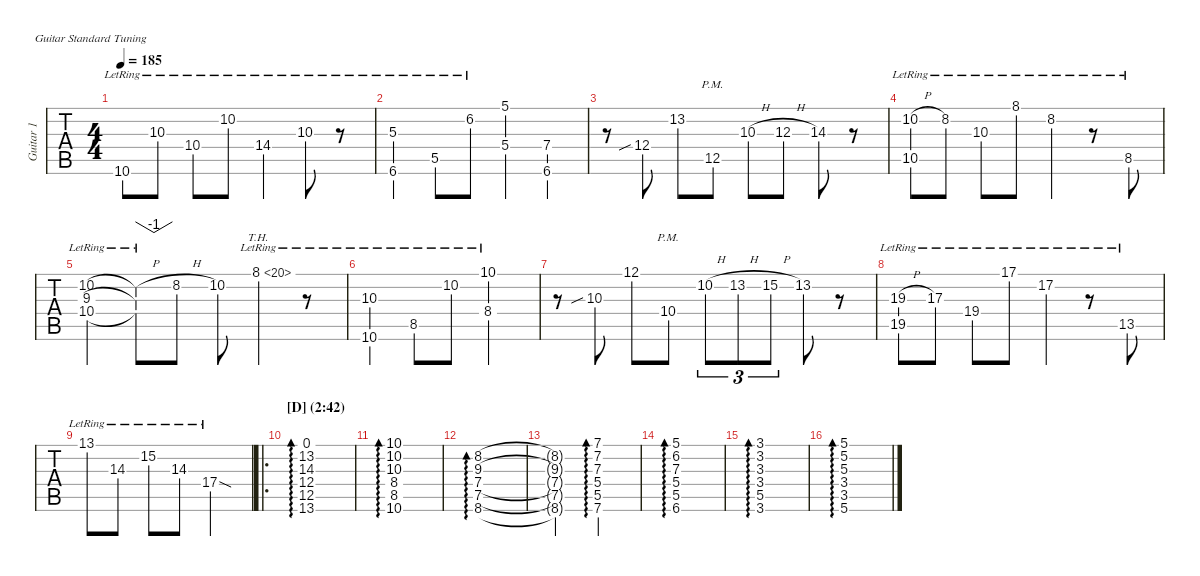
\defaultSystemsLayout 4
\hideDynamics
\bracketExtendMode nobrackets
\multiTrackTrackNamePolicy allsystems
\firstSystemTrackNameMode fullname
\otherSystemsTrackNameMode fullname
\otherSystemsTrackNameOrientation horizontal
\track ("Guitar 1" "Guitar 1") {instrument overdrivenguitar}
\staff {tabs}
\tuning (E4 B3 G3 D3 A2 E2)
\ts (4 4)
\scale
0.999336
\tempo 185
\accidentals auto
\clef g2
\ottava regular
\simile none
\ks c
10.6{lr}.8{dy mf} 10.3{lr}.8 10.4{lr}.8 10.2{lr}.8 14.4{lr}.4 10.3{lr}.8 r.8 |
\scale
0.997812 (6.6{lr acc #} 5.3).4 5.5{lr}.8 6.2{lr}.8 (5.1 5.4).4 (6.6{acc #} 7.4).4 |
\scale
1.00352 r.8 12.4{sib}.8 13.2.8 12.5{pm}.8 10.3{h}.8 12.3{h}.8 14.3.8 r.8 |
\scale
0.999336 (10.5{lr} 10.2{h lr}).8 8.2{lr}.8 10.3{lr}.8 8.1{lr}.8 8.2{lr}.4 r.8 8.5{lr}.8 |
\scale
0.999336 (10.4{lr} 9.3{lr} 10.2).4 (10.4{lr t} 9.3{lr t} 10.2{h t}).8{tbe (dip default 0 0 4.8 -4 5.3999999999999995 -4 10.799999999999999 0)} 8.2{h}.8 10.2.8 8.1{th 12 lr}.4 r.8 |
\scale
1.00808 (10.6{lr} 10.3{lr}).4 8.5{lr}.8 10.2{lr}.8 (10.1{lr} 8.4{lr acc #}).2 |
\scale
0.989407 r.8 10.3{sib}.8 12.1.8 10.4{pm}.8 10.2{h}.8{tu (3 2)} 13.2{h}.8{tu (3 2)} 15.2{h}.8{tu (3 2)} 13.2.8 r.8 |
\scale
1.00612 (19.5{lr} 19.3{h lr}).8 17.3{lr}.8 19.4{lr}.8 17.1{lr}.8 17.2{lr}.4 r.8 13.5{lr acc #}.8 |
\scale
0.99639 13.1{lr}.8 14.3{lr}.8 15.2{lr}.8 14.3{lr}.8 17.4{sod lr}.2 |
\ro
\section ("D" "(2:42)")
\scale
1.00419 (13.6 12.5 0.1 13.2 12.4 14.3).1{ad 0} |
\scale
1.00418 (10.6 8.5 8.4{acc #} 10.2 10.1 10.3).1{ad 0} |
\scale
0.991637 (8.2 7.4 7.5 8.6 9.3).1{ad 0} |
\scale
0.999997 (8.2{t} 7.4{t} 7.5{t} 8.6{t} 9.3{t}).2 (7.6 7.2{acc #} 7.1 5.4 5.5 7.3).2{ad 0} |
\scale
1.24748 (6.6{acc #} 6.2 5.1 5.4 5.5 7.3).1{ad 0} |
\scale
1.24033 (3.6 3.3{acc #} 3.2 5.5 3.1 3.4).1{ad 0} |
\scale
1.26123 (5.6 5.3 5.2 3.5 5.1 3.4).1{ad 0}
